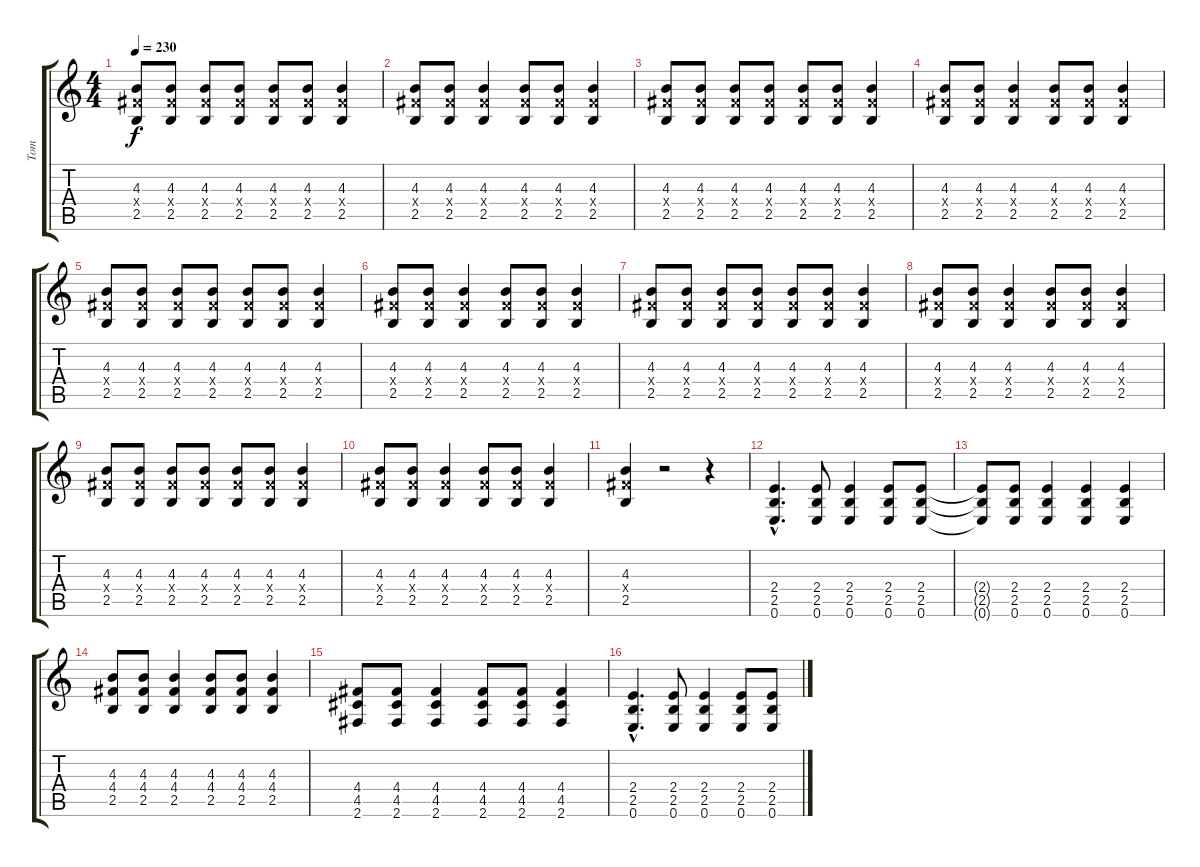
\track ("Tom" "Tom") {instrument electricguitarclean}
\staff {score tabs}
\tuning (E4 B3 G3 D3 A2 E2) {hide}
\ts (4 4)
\tempo 230
\clef g2
\ks c
(4.3 4.4{x} 2.5).8{dy f} (4.3 4.4{x} 2.5).8 (4.3 4.4{x} 2.5).8 (4.3 4.4{x} 2.5).8 (4.3 4.4{x} 2.5).8 (4.3 4.4{x} 2.5).8 (4.3 4.4{x} 2.5).4 |
(4.3 4.4{x} 2.5).8 (4.3 4.4{x} 2.5).8 (4.3 4.4{x} 2.5).4 (4.3 4.4{x} 2.5).8 (4.3 4.4{x} 2.5).8 (4.3 4.4{x} 2.5).4 |
(4.3 4.4{x} 2.5).8 (4.3 4.4{x} 2.5).8 (4.3 4.4{x} 2.5).8 (4.3 4.4{x} 2.5).8 (4.3 4.4{x} 2.5).8 (4.3 4.4{x} 2.5).8 (4.3 4.4{x} 2.5).4 |
(4.3 4.4{x} 2.5).8 (4.3 4.4{x} 2.5).8 (4.3 4.4{x} 2.5).4 (4.3 4.4{x} 2.5).8 (4.3 4.4{x} 2.5).8 (4.3 4.4{x} 2.5).4 |
(4.3 4.4{x} 2.5).8 (4.3 4.4{x} 2.5).8 (4.3 4.4{x} 2.5).8 (4.3 4.4{x} 2.5).8 (4.3 4.4{x} 2.5).8 (4.3 4.4{x} 2.5).8 (4.3 4.4{x} 2.5).4 |
(4.3 4.4{x} 2.5).8 (4.3 4.4{x} 2.5).8 (4.3 4.4{x} 2.5).4 (4.3 4.4{x} 2.5).8 (4.3 4.4{x} 2.5).8 (4.3 4.4{x} 2.5).4 |
(4.3 4.4{x} 2.5).8 (4.3 4.4{x} 2.5).8 (4.3 4.4{x} 2.5).8 (4.3 4.4{x} 2.5).8 (4.3 4.4{x} 2.5).8 (4.3 4.4{x} 2.5).8 (4.3 4.4{x} 2.5).4 |
(4.3 4.4{x} 2.5).8 (4.3 4.4{x} 2.5).8 (4.3 4.4{x} 2.5).4 (4.3 4.4{x} 2.5).8 (4.3 4.4{x} 2.5).8 (4.3 4.4{x} 2.5).4 |
(4.3 4.4{x} 2.5).8 (4.3 4.4{x} 2.5).8 (4.3 4.4{x} 2.5).8 (4.3 4.4{x} 2.5).8 (4.3 4.4{x} 2.5).8 (4.3 4.4{x} 2.5).8 (4.3 4.4{x} 2.5).4 |
(4.3 4.4{x} 2.5).8 (4.3 4.4{x} 2.5).8 (4.3 4.4{x} 2.5).4 (4.3 4.4{x} 2.5).8 (4.3 4.4{x} 2.5).8 (4.3 4.4{x} 2.5).4 |
(4.3 4.4{x} 2.5).4 r.2 r.4 |
(2.4{hac} 2.5{hac} 0.6{hac}).4{d} (2.4 2.5 0.6).8 (2.4 2.5 0.6).4 (2.4 2.5 0.6).8 (2.4 2.5 0.6).8 |
(2.4{t} 2.5{t} 0.6{t}).8 (2.4 2.5 0.6).8 (2.4 2.5 0.6).4 (2.4 2.5 0.6).4 (2.4 2.5 0.6).4 |
(4.3 4.4 2.5).8 (4.3 4.4 2.5).8 (4.3 4.4 2.5).4 (4.3 4.4 2.5).8 (4.3 4.4 2.5).8 (4.3 4.4 2.5).4 |
(4.4 4.5 2.6).8 (4.4 4.5 2.6).8 (4.4 4.5 2.6).4 (4.4 4.5 2.6).8 (4.4 4.5 2.6).8 (4.4 4.5 2.6).4 |
(2.4{hac} 2.5{hac} 0.6{hac}).4{d} (2.4 2.5 0.6).8 (2.4 2.5 0.6).4 (2.4 2.5 0.6).8 (2.4 2.5 0.6).8
